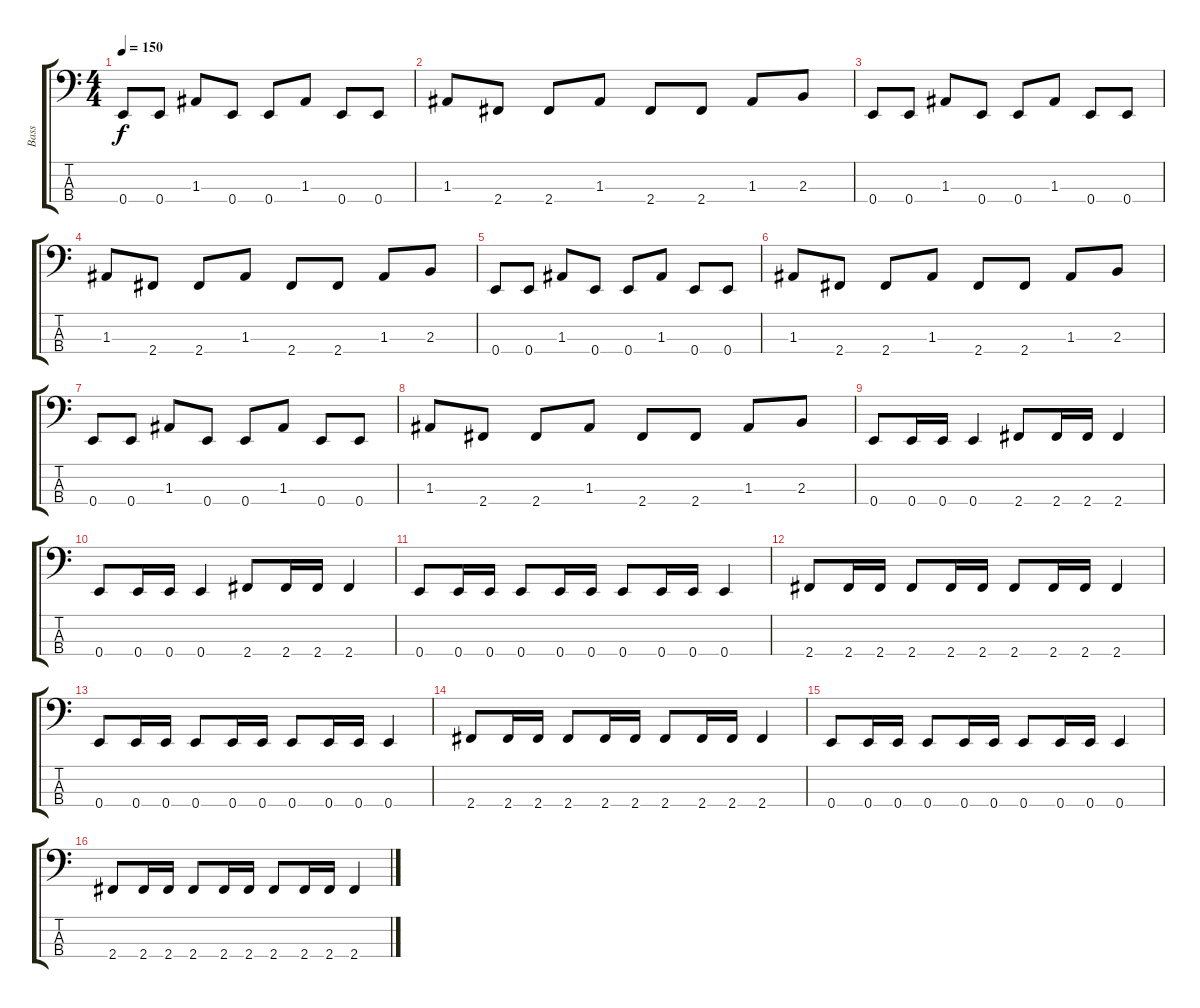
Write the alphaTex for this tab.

\track ("Bass" "Bass") {instrument slapbass1}
\staff {score tabs}
\tuning (G2 D2 A1 E1) {hide}
\ts (4 4)
\tempo 150
\clef f4
\ks c
0.4.8{dy f} 0.4.8 1.3.8 0.4.8 0.4.8 1.3.8 0.4.8 0.4.8 |
1.3.8 2.4.8 2.4.8 1.3.8 2.4.8 2.4.8 1.3.8 2.3.8 |
0.4.8 0.4.8 1.3.8 0.4.8 0.4.8 1.3.8 0.4.8 0.4.8 |
1.3.8 2.4.8 2.4.8 1.3.8 2.4.8 2.4.8 1.3.8 2.3.8 |
0.4.8 0.4.8 1.3.8 0.4.8 0.4.8 1.3.8 0.4.8 0.4.8 |
1.3.8 2.4.8 2.4.8 1.3.8 2.4.8 2.4.8 1.3.8 2.3.8 |
0.4.8 0.4.8 1.3.8 0.4.8 0.4.8 1.3.8 0.4.8 0.4.8 |
1.3.8 2.4.8 2.4.8 1.3.8 2.4.8 2.4.8 1.3.8 2.3.8 |
0.4.8 0.4.16 0.4.16 0.4.4 2.4.8 2.4.16 2.4.16 2.4.4 |
0.4.8 0.4.16 0.4.16 0.4.4 2.4.8 2.4.16 2.4.16 2.4.4 |
0.4.8 0.4.16 0.4.16 0.4.8 0.4.16 0.4.16 0.4.8 0.4.16 0.4.16 0.4.4 |
2.4.8 2.4.16 2.4.16 2.4.8 2.4.16 2.4.16 2.4.8 2.4.16 2.4.16 2.4.4 |
0.4.8 0.4.16 0.4.16 0.4.8 0.4.16 0.4.16 0.4.8 0.4.16 0.4.16 0.4.4 |
2.4.8 2.4.16 2.4.16 2.4.8 2.4.16 2.4.16 2.4.8 2.4.16 2.4.16 2.4.4 |
0.4.8 0.4.16 0.4.16 0.4.8 0.4.16 0.4.16 0.4.8 0.4.16 0.4.16 0.4.4 |
2.4.8 2.4.16 2.4.16 2.4.8 2.4.16 2.4.16 2.4.8 2.4.16 2.4.16 2.4.4
